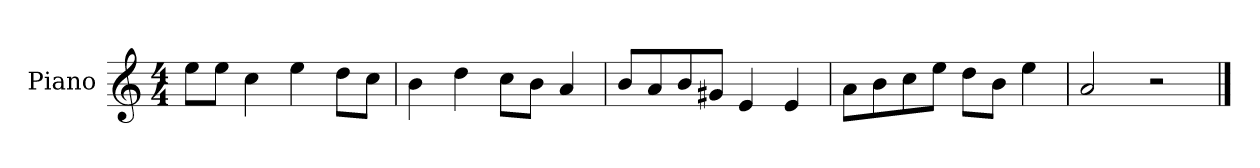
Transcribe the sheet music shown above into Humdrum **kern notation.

**kern
*part1
*staff1
*I"Piano
*I'P-no
*clefG2
*k[]
*M4/4
*MM90
=1
8ee\L
8ee\J
4cc\
4ee\
8dd\L
8cc\J
=2
4b\
4dd\
8cc\L
8b\J
4a/
=3
8b/L
8a/
8b/
8g#X/J
4e/
4e/
=4
8a\L
8b\
8cc\
8ee\J
8dd\L
8b\J
4ee\
=5
2a/
2r
==
*-
